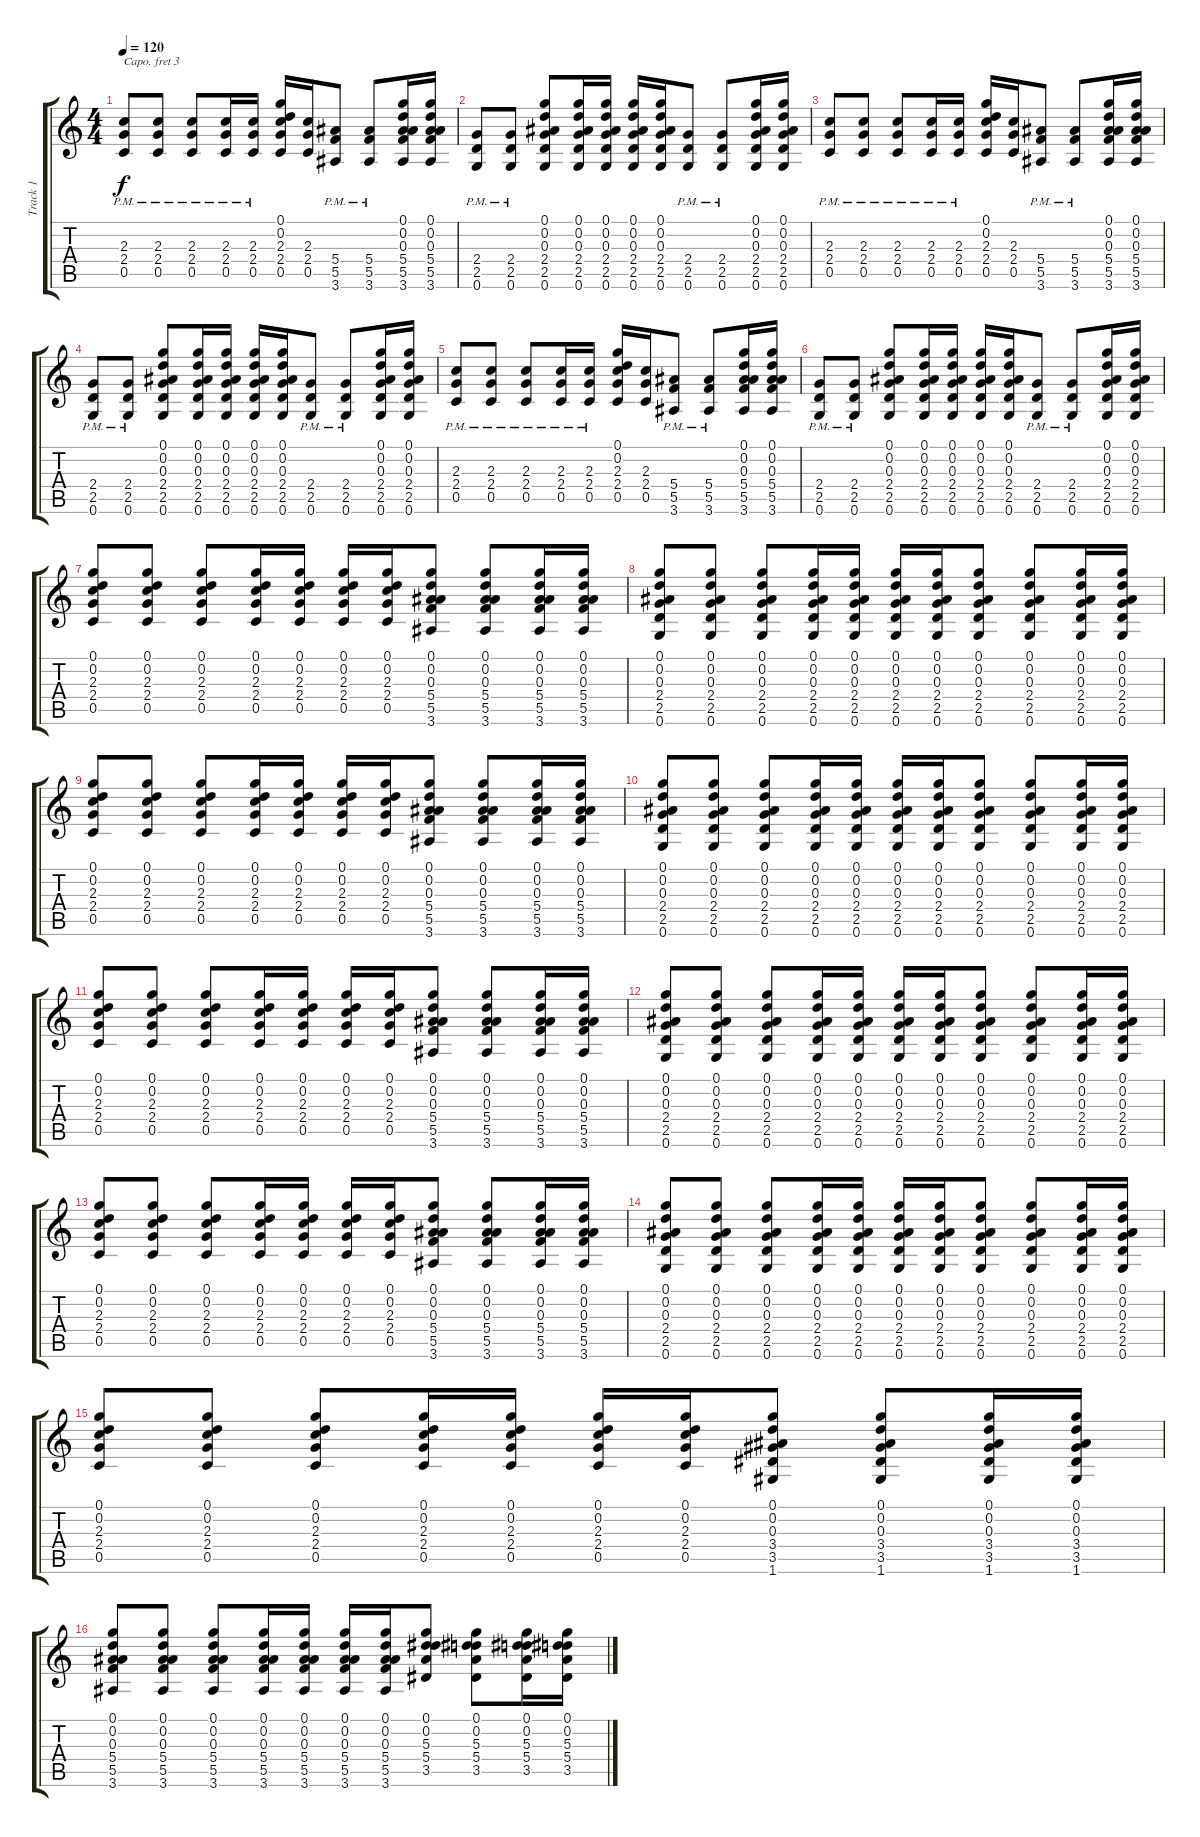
\track ("Track 1" "Track 1") {instrument acousticguitarsteel}
\staff {score tabs}
\capo 3
\tuning (E4 B3 G3 D3 A2 E2) {hide}
\ts (4 4)
\tempo 120
\clef g2
\ks c
(2.3{pm} 2.4{pm} 0.5{pm}).8{dy f} (2.3{pm} 2.4{pm} 0.5{pm}).8 (2.3{pm} 2.4{pm} 0.5{pm}).8 (2.3{pm} 2.4{pm} 0.5{pm}).16 (2.3{pm} 2.4{pm} 0.5{pm}).16 (0.1 0.2 2.3 2.4 0.5).16 (2.3 2.4 0.5).16 (5.4{pm} 5.5{pm} 3.6{pm}).8 (5.4{pm} 5.5{pm} 3.6{pm}).8 (0.1 0.2 0.3 5.4 5.5 3.6).16 (0.1 0.2 0.3 5.4 5.5 3.6).16 |
(2.4{pm} 2.5{pm} 0.6{pm}).8 (2.4{pm} 2.5{pm} 0.6{pm}).8 (0.1 0.2 0.3 2.4 2.5 0.6).8 (0.1 0.2 0.3 2.4 2.5 0.6).16 (0.1 0.2 0.3 2.4 2.5 0.6).16 (0.1 0.2 0.3 2.4 2.5 0.6).16 (0.1 0.2 0.3 2.4 2.5 0.6).16 (2.4{pm} 2.5{pm} 0.6{pm}).8 (2.4{pm} 2.5{pm} 0.6{pm}).8 (0.1 0.2 0.3 2.4 2.5 0.6).16 (0.1 0.2 0.3 2.4 2.5 0.6).16 |
(2.3{pm} 2.4{pm} 0.5{pm}).8 (2.3{pm} 2.4{pm} 0.5{pm}).8 (2.3{pm} 2.4{pm} 0.5{pm}).8 (2.3{pm} 2.4{pm} 0.5{pm}).16 (2.3{pm} 2.4{pm} 0.5{pm}).16 (0.1 0.2 2.3 2.4 0.5).16 (2.3 2.4 0.5).16 (5.4{pm} 5.5{pm} 3.6{pm}).8 (5.4{pm} 5.5{pm} 3.6{pm}).8 (0.1 0.2 0.3 5.4 5.5 3.6).16 (0.1 0.2 0.3 5.4 5.5 3.6).16 |
(2.4{pm} 2.5{pm} 0.6{pm}).8 (2.4{pm} 2.5{pm} 0.6{pm}).8 (0.1 0.2 0.3 2.4 2.5 0.6).8 (0.1 0.2 0.3 2.4 2.5 0.6).16 (0.1 0.2 0.3 2.4 2.5 0.6).16 (0.1 0.2 0.3 2.4 2.5 0.6).16 (0.1 0.2 0.3 2.4 2.5 0.6).16 (2.4{pm} 2.5{pm} 0.6{pm}).8 (2.4{pm} 2.5{pm} 0.6{pm}).8 (0.1 0.2 0.3 2.4 2.5 0.6).16 (0.1 0.2 0.3 2.4 2.5 0.6).16 |
(2.3{pm} 2.4{pm} 0.5{pm}).8 (2.3{pm} 2.4{pm} 0.5{pm}).8 (2.3{pm} 2.4{pm} 0.5{pm}).8 (2.3{pm} 2.4{pm} 0.5{pm}).16 (2.3{pm} 2.4{pm} 0.5{pm}).16 (0.1 0.2 2.3 2.4 0.5).16 (2.3 2.4 0.5).16 (5.4{pm} 5.5{pm} 3.6{pm}).8 (5.4{pm} 5.5{pm} 3.6{pm}).8 (0.1 0.2 0.3 5.4 5.5 3.6).16 (0.1 0.2 0.3 5.4 5.5 3.6).16 |
(2.4{pm} 2.5{pm} 0.6{pm}).8 (2.4{pm} 2.5{pm} 0.6{pm}).8 (0.1 0.2 0.3 2.4 2.5 0.6).8 (0.1 0.2 0.3 2.4 2.5 0.6).16 (0.1 0.2 0.3 2.4 2.5 0.6).16 (0.1 0.2 0.3 2.4 2.5 0.6).16 (0.1 0.2 0.3 2.4 2.5 0.6).16 (2.4{pm} 2.5{pm} 0.6{pm}).8 (2.4{pm} 2.5{pm} 0.6{pm}).8 (0.1 0.2 0.3 2.4 2.5 0.6).16 (0.1 0.2 0.3 2.4 2.5 0.6).16 |
(0.1 0.2 2.3 2.4 0.5).8 (0.1 0.2 2.3 2.4 0.5).8 (0.1 0.2 2.3 2.4 0.5).8 (0.1 0.2 2.3 2.4 0.5).16 (0.1 0.2 2.3 2.4 0.5).16 (0.1 0.2 2.3 2.4 0.5).16 (0.1 0.2 2.3 2.4 0.5).16 (0.1 0.2 0.3 5.4 5.5 3.6).8 (0.1 0.2 0.3 5.4 5.5 3.6).8 (0.1 0.2 0.3 5.4 5.5 3.6).16 (0.1 0.2 0.3 5.4 5.5 3.6).16 |
(0.1 0.2 0.3 2.4 2.5 0.6).8 (0.1 0.2 0.3 2.4 2.5 0.6).8 (0.1 0.2 0.3 2.4 2.5 0.6).8 (0.1 0.2 0.3 2.4 2.5 0.6).16 (0.1 0.2 0.3 2.4 2.5 0.6).16 (0.1 0.2 0.3 2.4 2.5 0.6).16 (0.1 0.2 0.3 2.4 2.5 0.6).16 (0.1 0.2 0.3 2.4 2.5 0.6).8 (0.1 0.2 0.3 2.4 2.5 0.6).8 (0.1 0.2 0.3 2.4 2.5 0.6).16 (0.1 0.2 0.3 2.4 2.5 0.6).16 |
(0.1 0.2 2.3 2.4 0.5).8 (0.1 0.2 2.3 2.4 0.5).8 (0.1 0.2 2.3 2.4 0.5).8 (0.1 0.2 2.3 2.4 0.5).16 (0.1 0.2 2.3 2.4 0.5).16 (0.1 0.2 2.3 2.4 0.5).16 (0.1 0.2 2.3 2.4 0.5).16 (0.1 0.2 0.3 5.4 5.5 3.6).8 (0.1 0.2 0.3 5.4 5.5 3.6).8 (0.1 0.2 0.3 5.4 5.5 3.6).16 (0.1 0.2 0.3 5.4 5.5 3.6).16 |
(0.1 0.2 0.3 2.4 2.5 0.6).8 (0.1 0.2 0.3 2.4 2.5 0.6).8 (0.1 0.2 0.3 2.4 2.5 0.6).8 (0.1 0.2 0.3 2.4 2.5 0.6).16 (0.1 0.2 0.3 2.4 2.5 0.6).16 (0.1 0.2 0.3 2.4 2.5 0.6).16 (0.1 0.2 0.3 2.4 2.5 0.6).16 (0.1 0.2 0.3 2.4 2.5 0.6).8 (0.1 0.2 0.3 2.4 2.5 0.6).8 (0.1 0.2 0.3 2.4 2.5 0.6).16 (0.1 0.2 0.3 2.4 2.5 0.6).16 |
(0.1 0.2 2.3 2.4 0.5).8 (0.1 0.2 2.3 2.4 0.5).8 (0.1 0.2 2.3 2.4 0.5).8 (0.1 0.2 2.3 2.4 0.5).16 (0.1 0.2 2.3 2.4 0.5).16 (0.1 0.2 2.3 2.4 0.5).16 (0.1 0.2 2.3 2.4 0.5).16 (0.1 0.2 0.3 5.4 5.5 3.6).8 (0.1 0.2 0.3 5.4 5.5 3.6).8 (0.1 0.2 0.3 5.4 5.5 3.6).16 (0.1 0.2 0.3 5.4 5.5 3.6).16 |
(0.1 0.2 0.3 2.4 2.5 0.6).8 (0.1 0.2 0.3 2.4 2.5 0.6).8 (0.1 0.2 0.3 2.4 2.5 0.6).8 (0.1 0.2 0.3 2.4 2.5 0.6).16 (0.1 0.2 0.3 2.4 2.5 0.6).16 (0.1 0.2 0.3 2.4 2.5 0.6).16 (0.1 0.2 0.3 2.4 2.5 0.6).16 (0.1 0.2 0.3 2.4 2.5 0.6).8 (0.1 0.2 0.3 2.4 2.5 0.6).8 (0.1 0.2 0.3 2.4 2.5 0.6).16 (0.1 0.2 0.3 2.4 2.5 0.6).16 |
(0.1 0.2 2.3 2.4 0.5).8 (0.1 0.2 2.3 2.4 0.5).8 (0.1 0.2 2.3 2.4 0.5).8 (0.1 0.2 2.3 2.4 0.5).16 (0.1 0.2 2.3 2.4 0.5).16 (0.1 0.2 2.3 2.4 0.5).16 (0.1 0.2 2.3 2.4 0.5).16 (0.1 0.2 0.3 5.4 5.5 3.6).8 (0.1 0.2 0.3 5.4 5.5 3.6).8 (0.1 0.2 0.3 5.4 5.5 3.6).16 (0.1 0.2 0.3 5.4 5.5 3.6).16 |
(0.1 0.2 0.3 2.4 2.5 0.6).8 (0.1 0.2 0.3 2.4 2.5 0.6).8 (0.1 0.2 0.3 2.4 2.5 0.6).8 (0.1 0.2 0.3 2.4 2.5 0.6).16 (0.1 0.2 0.3 2.4 2.5 0.6).16 (0.1 0.2 0.3 2.4 2.5 0.6).16 (0.1 0.2 0.3 2.4 2.5 0.6).16 (0.1 0.2 0.3 2.4 2.5 0.6).8 (0.1 0.2 0.3 2.4 2.5 0.6).8 (0.1 0.2 0.3 2.4 2.5 0.6).16 (0.1 0.2 0.3 2.4 2.5 0.6).16 |
(0.1 0.2 2.3 2.4 0.5).8 (0.1 0.2 2.3 2.4 0.5).8 (0.1 0.2 2.3 2.4 0.5).8 (0.1 0.2 2.3 2.4 0.5).16 (0.1 0.2 2.3 2.4 0.5).16 (0.1 0.2 2.3 2.4 0.5).16 (0.1 0.2 2.3 2.4 0.5).16 (0.1 0.2 0.3 3.4 3.5 1.6).8 (0.1 0.2 0.3 3.4 3.5 1.6).8 (0.1 0.2 0.3 3.4 3.5 1.6).16 (0.1 0.2 0.3 3.4 3.5 1.6).16 |
(0.1 0.2 0.3 5.4 5.5 3.6).8 (0.1 0.2 0.3 5.4 5.5 3.6).8 (0.1 0.2 0.3 5.4 5.5 3.6).8 (0.1 0.2 0.3 5.4 5.5 3.6).16 (0.1 0.2 0.3 5.4 5.5 3.6).16 (0.1 0.2 0.3 5.4 5.5 3.6).16 (0.1 0.2 0.3 5.4 5.5 3.6).16 (0.1 0.2 5.3 5.4 3.5).8 (0.1 0.2 5.3 5.4 3.5).8 (0.1 0.2 5.3 5.4 3.5).16 (0.1 0.2 5.3 5.4 3.5).16
